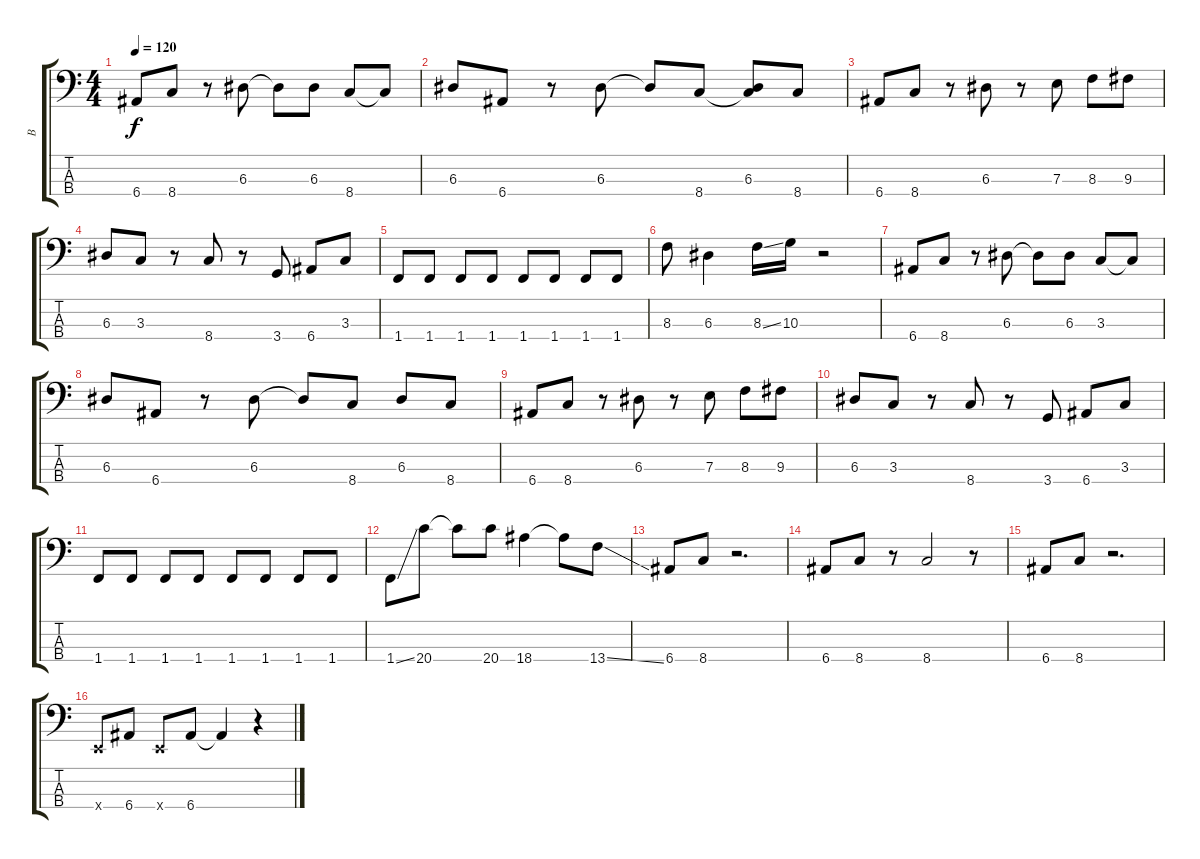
\track ("B" "B") {instrument electricbassfinger}
\staff {score tabs}
\tuning (G2 D2 A1 E1) {hide}
\ts (4 4)
\tempo 120
\clef f4
\ks c
6.4.8{dy f} 8.4.8 r.8 6.3.8 6.3{t}.8 6.3.8 8.4.8 8.4{t}.8 |
6.3.8 6.4.8 r.8 6.3.8 6.3{t}.8 8.4.8 (6.3 8.4{t}).8 8.4.8 |
6.4.8 8.4.8 r.8 6.3.8 r.8 7.3.8 8.3.8 9.3.8 |
6.3.8 3.3.8 r.8 8.4.8 r.8 3.4.8 6.4.8 3.3.8 |
1.4.8 1.4.8 1.4.8 1.4.8 1.4.8 1.4.8 1.4.8 1.4.8 |
8.3.8 6.3.4 8.3{ss}.16 10.3.16 r.2 |
6.4.8 8.4.8 r.8 6.3.8 6.3{t}.8 6.3.8 3.3.8 3.3{t}.8 |
6.3.8 6.4.8 r.8 6.3.8 6.3{t}.8 8.4.8 6.3.8 8.4.8 |
6.4.8 8.4.8 r.8 6.3.8 r.8 7.3.8 8.3.8 9.3.8 |
6.3.8 3.3.8 r.8 8.4.8 r.8 3.4.8 6.4.8 3.3.8 |
1.4.8 1.4.8 1.4.8 1.4.8 1.4.8 1.4.8 1.4.8 1.4.8 |
1.4{ss}.8 20.4.8 20.4{t}.8 20.4.8 18.4.4 18.4{t}.8 13.4{ss}.8 |
6.4.8 8.4.8 r.2{d} |
6.4.8 8.4.8 r.8 8.4.2 r.8 |
6.4.8 8.4.8 r.2{d} |
0.4{x}.8 6.4.8 0.4{x}.8 6.4.8 6.4{t}.4 r.4
